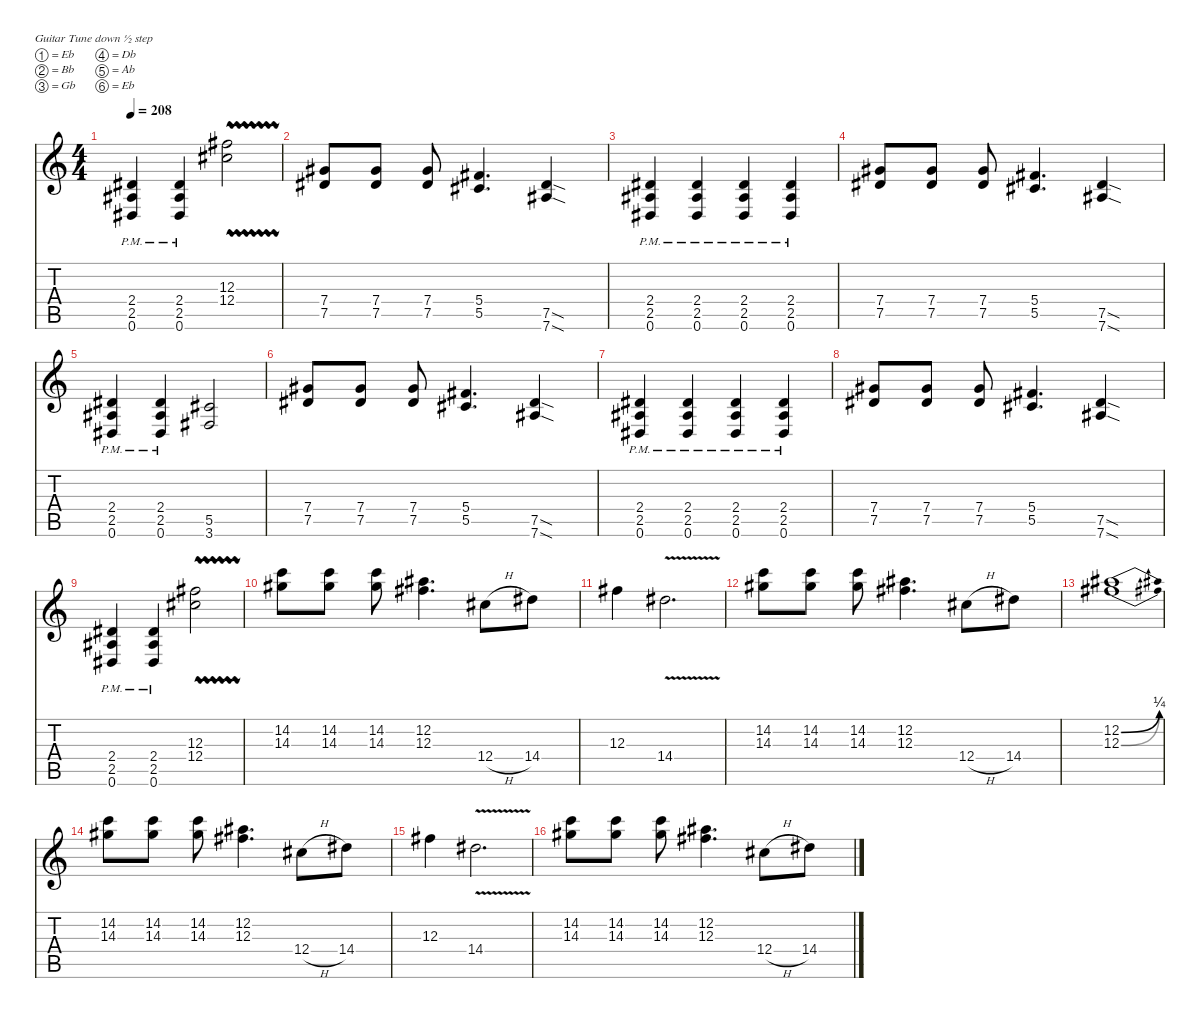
\defaultSystemsLayout 4
\hideDynamics
\bracketExtendMode nobrackets
\singleTrackTrackNamePolicy hidden
\multiTrackTrackNamePolicy hidden
\otherSystemsTrackNameOrientation horizontal
\track ("Rhythm Guitar 2 (Kirk)" "   ") {defaultSystemsLayout 4 multiBarRest instrument distortionguitar}
\staff {score tabs}
\tuning (Eb4 Bb3 Gb3 Db3 Ab2 Eb2)
\ts (4 4)
\tempo 208
\clef g2
\ks c
(0.6{pm acc #} 2.5{pm acc #} 2.4{pm acc #}).4{dy mf beam Up} (0.6{pm acc #} 2.5{pm acc #} 2.4{pm acc #}).4{beam Up} (12.3{vw acc #} 12.4{vw acc #}).2{beam Down} |
(7.4{acc #} 7.5{acc #}).8{beam Up} (7.4{acc #} 7.5{acc #}).8{beam Up} (7.4{acc #} 7.5{acc #}).8{beam Up} (5.5{acc #} 5.4{acc #}).4{d beam Up} (7.6{sod acc #} 7.5{sod acc #}).4{beam Up} |
(0.6{pm acc #} 2.5{pm acc #} 2.4{pm acc #}).4{beam Up} (0.6{pm acc #} 2.5{pm acc #} 2.4{pm acc #}).4{beam Up} (0.6{pm acc #} 2.5{pm acc #} 2.4{pm acc #}).4{beam Up} (0.6{pm acc #} 2.5{pm acc #} 2.4{pm acc #}).4{beam Up} |
(7.4{acc #} 7.5{acc #}).8{beam Up} (7.4{acc #} 7.5{acc #}).8{beam Up} (7.4{acc #} 7.5{acc #}).8{beam Up} (5.5{acc #} 5.4{acc #}).4{d beam Up} (7.6{sod acc #} 7.5{sod acc #}).4{beam Up} |
(0.6{pm acc #} 2.5{pm acc #} 2.4{pm acc #}).4{beam Up} (0.6{pm acc #} 2.5{pm acc #} 2.4{pm acc #}).4{beam Up} (3.6{acc #} 5.5{acc #}).2{beam Up} |
(7.4{acc #} 7.5{acc #}).8{beam Up} (7.4{acc #} 7.5{acc #}).8{beam Up} (7.4{acc #} 7.5{acc #}).8{beam Up} (5.5{acc #} 5.4{acc #}).4{d beam Up} (7.6{sod acc #} 7.5{sod acc #}).4{beam Up} |
(0.6{pm acc #} 2.5{pm acc #} 2.4{pm acc #}).4{beam Up} (0.6{pm acc #} 2.5{pm acc #} 2.4{pm acc #}).4{beam Up} (0.6{pm acc #} 2.5{pm acc #} 2.4{pm acc #}).4{beam Up} (0.6{pm acc #} 2.5{pm acc #} 2.4{pm acc #}).4{beam Up} |
(7.4{acc #} 7.5{acc #}).8{beam Up} (7.4{acc #} 7.5{acc #}).8{beam Up} (7.4{acc #} 7.5{acc #}).8{beam Up} (5.5{acc #} 5.4{acc #}).4{d beam Up} (7.6{sod acc #} 7.5{sod acc #}).4{beam Up} |
(0.6{pm acc #} 2.5{pm acc #} 2.4{pm acc #}).4{beam Up} (0.6{pm acc #} 2.5{pm acc #} 2.4{pm acc #}).4{beam Up} (12.4{vw acc #} 12.3{vw acc #}).2{beam Down} |
(14.3{acc #} 14.2).8{beam Down} (14.3{acc #} 14.2).8{beam Down} (14.3{acc #} 14.2).8{beam Down} (12.3{acc #} 12.2{acc #}).4{d beam Down} 12.4{h acc #}.8{beam Down} 14.4{acc #}.8{beam Down} |
12.3{acc #}.4{beam Down} 14.4{v acc #}.2{d beam Down} |
(14.3{acc #} 14.2).8{beam Down} (14.3{acc #} 14.2).8{beam Down} (14.3{acc #} 14.2).8{beam Down} (12.3{acc #} 12.2{acc #}).4{d beam Down} 12.4{h acc #}.8{beam Down} 14.4{acc #}.8{beam Down} |
(12.3{be (bend 0 0 46.8 1) acc #} 12.2{be (bend 0 0 43.8 1) acc #}).1{beam Down} |
(14.3{acc #} 14.2).8{beam Down} (14.3{acc #} 14.2).8{beam Down} (14.3{acc #} 14.2).8{beam Down} (12.3{acc #} 12.2{acc #}).4{d beam Down} 12.4{h acc #}.8{beam Down} 14.4{acc #}.8{beam Down} |
12.3{acc #}.4{beam Down} 14.4{v acc #}.2{d beam Down} |
(14.3{acc #} 14.2).8{beam Down} (14.3{acc #} 14.2).8{beam Down} (14.3{acc #} 14.2).8{beam Down} (12.3{acc #} 12.2{acc #}).4{d beam Down} 12.4{h acc #}.8{beam Down} 14.4{acc #}.8{beam Down}
